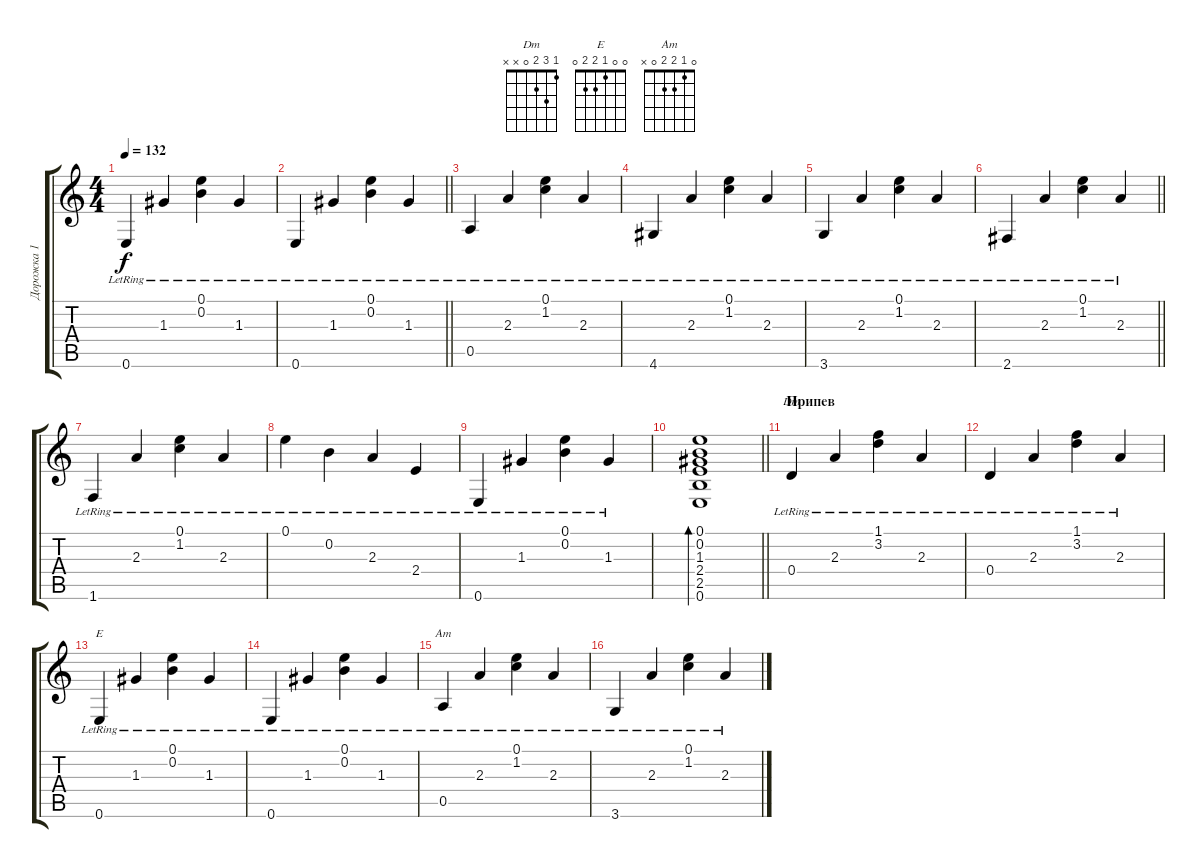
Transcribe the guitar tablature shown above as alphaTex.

\track ("Дорожка 1" "Дорожка 1") {instrument acousticguitarsteel}
\staff {score tabs}
\tuning (E4 B3 G3 D3 A2 E2) {hide}
\chord ("Dm" 1 3 2 0 x x)
\chord ("E" 0 0 1 2 2 0)
\chord ("Am" 0 1 2 2 0 x)
\ts (4 4)
\tempo 132
\clef g2
\ks c
0.6{lr}.4{dy f} 1.3{lr}.4 (0.1{lr} 0.2{lr}).4 1.3{lr}.4 |
\barLineRight lightlight
0.6{lr}.4 1.3{lr}.4 (0.1{lr} 0.2{lr}).4 1.3{lr}.4 |
\section ("" "")
0.5{lr}.4 2.3{lr}.4 (0.1{lr} 1.2{lr}).4 2.3{lr}.4 |
4.6{lr}.4 2.3{lr}.4 (0.1{lr} 1.2{lr}).4 2.3{lr}.4 |
3.6{lr}.4 2.3{lr}.4 (0.1{lr} 1.2{lr}).4 2.3{lr}.4 |
\barLineRight lightlight
2.6{lr}.4 2.3{lr}.4 (0.1{lr} 1.2{lr}).4 2.3{lr}.4 |
1.6{lr}.4 2.3{lr}.4 (0.1{lr} 1.2{lr}).4 2.3{lr}.4 |
0.1{lr}.4 0.2{lr}.4 2.3{lr}.4 2.4{lr}.4 |
0.6{lr}.4 1.3{lr}.4 (0.1{lr} 0.2{lr}).4 1.3{lr}.4 |
\barLineRight lightlight
(0.1 0.2 1.3 2.4 2.5 0.6).1{bd 60} |
\section ("" "Припев")
0.4{lr}.4{ch "Dm"} 2.3{lr}.4 (1.1{lr} 3.2{lr}).4 2.3{lr}.4 |
0.4{lr}.4 2.3{lr}.4 (1.1{lr} 3.2{lr}).4 2.3{lr}.4 |
0.6{lr}.4{ch "E"} 1.3{lr}.4 (0.1{lr} 0.2{lr}).4 1.3{lr}.4 |
0.6{lr}.4 1.3{lr}.4 (0.1{lr} 0.2{lr}).4 1.3{lr}.4 |
0.5{lr}.4{ch "Am"} 2.3{lr}.4 (0.1{lr} 1.2{lr}).4 2.3{lr}.4 |
3.6{lr}.4 2.3{lr}.4 (0.1{lr} 1.2{lr}).4 2.3{lr}.4
